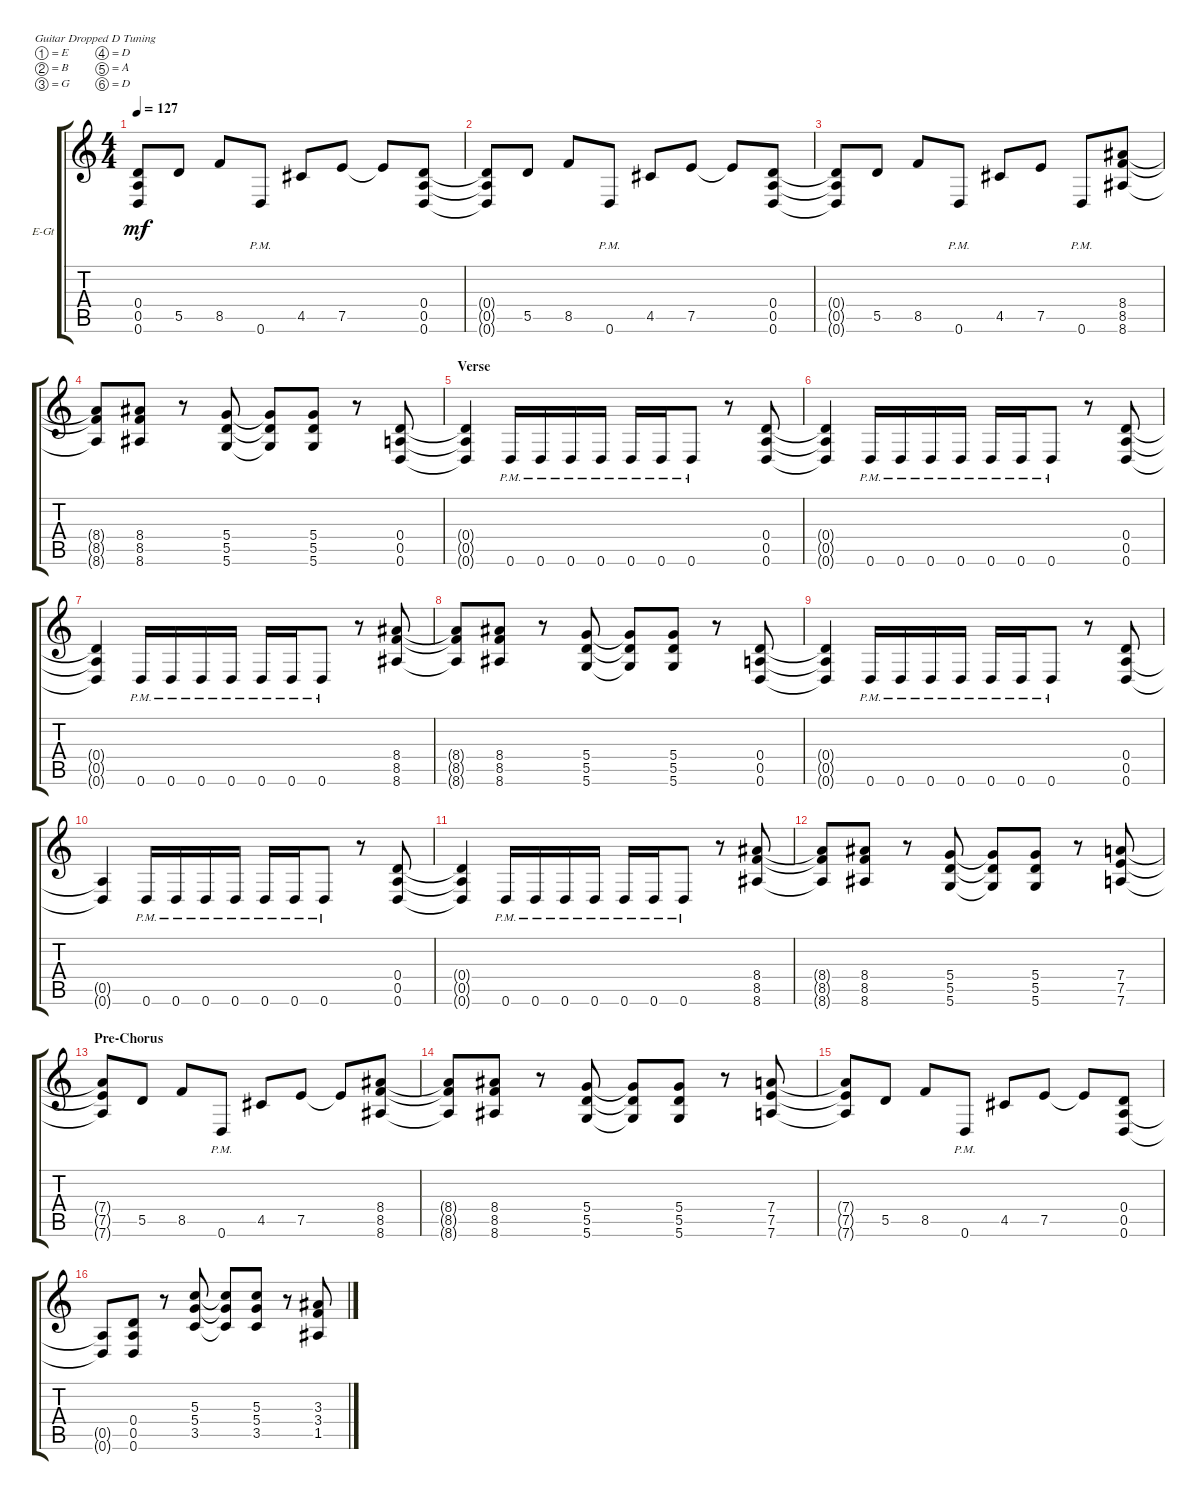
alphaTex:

\defaultSystemsLayout 4
\bracketExtendMode groupsimilarinstruments
\firstSystemTrackNameOrientation horizontal
\otherSystemsTrackNameOrientation horizontal
\track ("Rhythm Guitar (Right)" "E-Gt") {mute instrument distortionguitar}
\staff {score tabs}
\tuning (E4 B3 G3 D3 A2 D2)
\ts (4 4)
\tempo 127
\clef g2
\ks c
(0.5{t} 0.6{t} 0.4{t}).8{dy mf} 5.5.8 8.5.8 0.6{pm}.8 4.5.8 7.5.8 7.5{t}.8 (0.5 0.6 0.4).8 |
(0.6{t} 0.5{t} 0.4{t}).8 5.5.8 8.5.8 0.6{pm}.8 4.5.8 7.5.8 7.5{t}.8 (0.5 0.6 0.4).8 |
(0.6{t} 0.5{t} 0.4{t}).8 5.5.8 8.5.8 0.6{pm}.8 4.5.8 7.5.8 0.6{pm}.8 (8.5 8.6 8.4).8 |
(8.6{t} 8.5{t} 8.4{t}).8 (8.5 8.6 8.4).8 r.8 (5.6 5.5 5.4).8 (5.5{t} 5.6{t} 5.4{t}).8 (5.5 5.6 5.4).8 r.8 (0.6 0.5 0.4).8 |
\section ("" "Verse")
(0.5{t} 0.6{t} 0.4{t}).4 0.6{pm}.16 0.6{pm}.16 0.6{pm}.16 0.6{pm}.16 0.6{pm}.16 0.6{pm}.16 0.6{pm}.8 r.8 (0.5 0.6 0.4).8 |
(0.5{t} 0.6{t} 0.4{t}).4 0.6{pm}.16 0.6{pm}.16 0.6{pm}.16 0.6{pm}.16 0.6{pm}.16 0.6{pm}.16 0.6{pm}.8 r.8 (0.5 0.6 0.4).8 |
(0.5{t} 0.6{t} 0.4{t}).4 0.6{pm}.16 0.6{pm}.16 0.6{pm}.16 0.6{pm}.16 0.6{pm}.16 0.6{pm}.16 0.6{pm}.8 r.8 (8.5 8.6 8.4).8 |
(8.6{t} 8.5{t} 8.4{t}).8 (8.5 8.6 8.4).8 r.8 (5.6 5.5 5.4).8 (5.5{t} 5.6{t} 5.4{t}).8 (5.5 5.6 5.4).8 r.8 (0.6 0.5 0.4).8 |
(0.5{t} 0.6{t} 0.4{t}).4 0.6{pm}.16 0.6{pm}.16 0.6{pm}.16 0.6{pm}.16 0.6{pm}.16 0.6{pm}.16 0.6{pm}.8 r.8 (0.5 0.6 0.4).8 |
(0.5{t} 0.6{t}).4 0.6{pm}.16 0.6{pm}.16 0.6{pm}.16 0.6{pm}.16 0.6{pm}.16 0.6{pm}.16 0.6{pm}.8 r.8 (0.5 0.6 0.4).8 |
(0.5{t} 0.6{t} 0.4{t}).4 0.6{pm}.16 0.6{pm}.16 0.6{pm}.16 0.6{pm}.16 0.6{pm}.16 0.6{pm}.16 0.6{pm}.8 r.8 (8.5 8.6 8.4).8 |
(8.6{t} 8.5{t} 8.4{t}).8 (8.5 8.6 8.4).8 r.8 (5.6 5.5 5.4).8 (5.5{t} 5.6{t} 5.4{t}).8 (5.5 5.6 5.4).8 r.8 (7.6 7.5 7.4).8 |
\section ("" "Pre-Chorus")
(7.4{t} 7.5{t} 7.6{t}).8 5.5.8 8.5.8 0.6{pm}.8 4.5.8 7.5.8 7.5{t}.8 (8.6 8.5 8.4).8 |
(8.6{t} 8.5{t} 8.4{t}).8 (8.5 8.6 8.4).8 r.8 (5.5 5.6 5.4).8 (5.6{t} 5.5{t} 5.4{t}).8 (5.5 5.6 5.4).8 r.8 (7.5 7.6 7.4).8 |
(7.6{t} 7.5{t} 7.4{t}).8 5.5.8 8.5.8 0.6{pm}.8 4.5.8 7.5.8 7.5{t}.8 (0.6 0.5 0.4).8 |
(0.6{t} 0.5{t}).8 (0.5 0.6 0.4).8 r.8 (3.5 5.4 5.3).8 (3.5{t} 5.4{t} 5.3{t}).8 (3.5 5.4 5.3).8 r.8 (1.5 3.4 3.3).8
